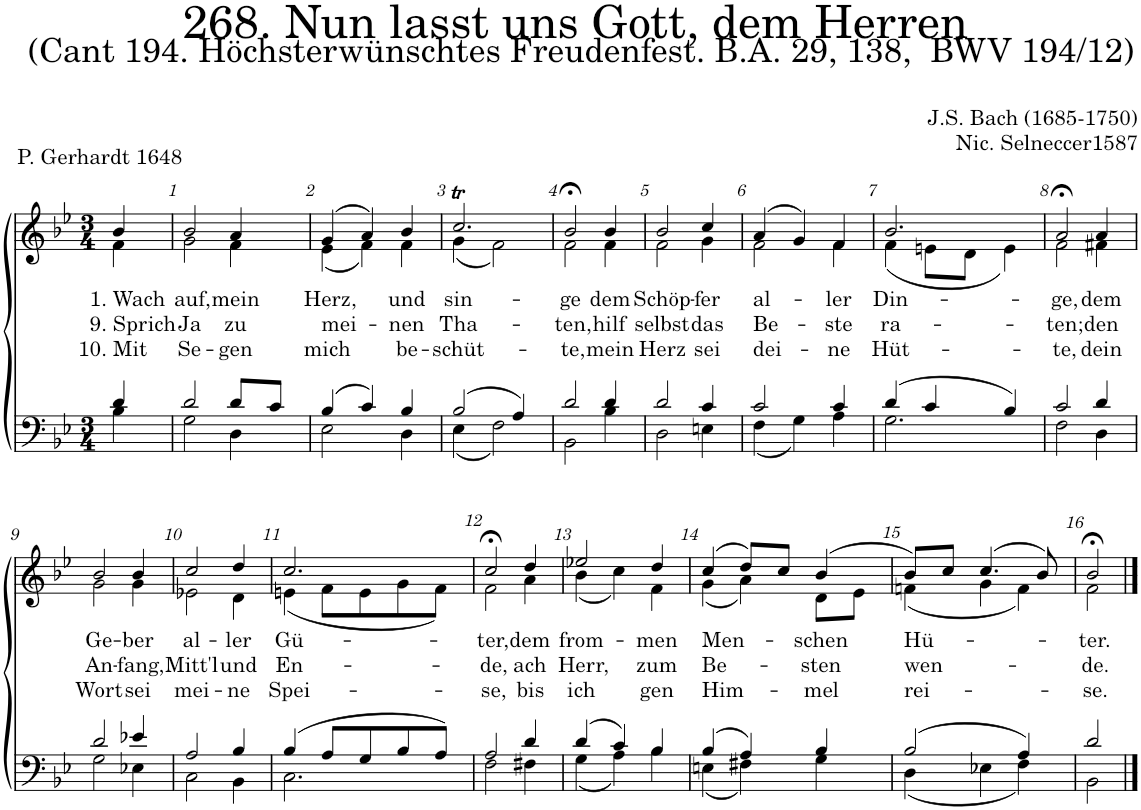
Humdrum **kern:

**kern	**kern	**text	**text	**text
*part2	*part1	*part1	*part1	*part1
*staff2	*staff1	*staff1	*staff1	*staff1
*I"Tenor/Bass	*I"Soprano/Alto	*	*	*
*clefF4	*clefG2	*	*	*
*k[b-e-]	*k[b-e-]	*	*	*
*M3/4	*M3/4	*	*	*
=	=	=	=	=
*^	*	*	*	*
!	!	!	!LO:LY:b	!LO:LY:b	!LO:LY:b
*	*	*^	*	*	*
4d'~/	4B-'~\	4b-'~/	4f'~\	1. Wach	9. Sprich	10. Mit
=1	=1	=1	=1	=1	=1	=1
!	!	!	!	!LO:LY:b	!LO:LY:b	!LO:LY:b
2d/	2G\	2b-/	2g\	auf,	Ja	Se-
!	!	!	!	!LO:LY:b	!LO:LY:b	!LO:LY:b
8d/L	4D\	4a/	4f\	mein	zu	-gen
8c/J	.	.	.	.	.	.
=2	=2	=2	=2	=2	=2	=2
!	!	!	!	!LO:LY:b	!LO:LY:b	!LO:LY:b
(4B-/	2E-\	(4g/	(4e-\	Herz,	mei-	mich
4c/)	.	4a/)	4f\)	.	.	.
!	!	!	!	!LO:LY:b	!LO:LY:b	!LO:LY:b
4B-/	4D\	4b-/	4f\	und	-nen	be-
=3	=3	=3	=3	=3	=3	=3
!	!	!	!	!LO:LY:b	!LO:LY:b	!LO:LY:b
(2B-/	(4E-\	2.ccT/	(4g\	sin-	Tha-	-schüt-
.	2F\)	.	2f\)	.	.	.
4A/)	.	.	.	.	.	.
=4	=4	=4	=4	=4	=4	=4
!	!	!	!	!LO:LY:b	!LO:LY:b	!LO:LY:b
2d'~/	2BB-'~\	2b-;<'~,/	2f'~\	-ge	-ten,	-te,
!	!	!	!	!LO:LY:b	!LO:LY:b	!LO:LY:b
4d/	4B-\	4b-/	4f\	dem	hilf	mein
=5	=5	=5	=5	=5	=5	=5
!	!	!	!	!LO:LY:b	!LO:LY:b	!LO:LY:b
2d/	2D\	2b-/	2f\	Schöp-	selbst	Herz
!	!	!	!	!LO:LY:b	!LO:LY:b	!LO:LY:b
4c/	4En\	4cc/	4g\	-fer	das	sei
=6	=6	=6	=6	=6	=6	=6
!	!	!	!	!LO:LY:b	!LO:LY:b	!LO:LY:b
2c/	(4F\	(4a/	2f\	al-	Be-	dei-
.	4G\)	4g/)	.	.	.	.
!	!	!	!	!LO:LY:b	!LO:LY:b	!LO:LY:b
4c/	4A\	4f/	4f\	-ler	-ste	-ne
=7	=7	=7	=7	=7	=7	=7
!	!	!	!	!LO:LY:b	!LO:LY:b	!LO:LY:b
(4d/	2.G\	2.b-/	(4f\	Din-	ra-	Hüt-
4c/	.	.	8en\L	.	.	.
.	.	.	8d\J	.	.	.
4B-/)	.	.	4e\)	.	.	.
=8	=8	=8	=8	=8	=8	=8
!	!	!	!	!LO:LY:b	!LO:LY:b	!LO:LY:b
2c'~/	2F'~\	2a;<'~,/	2f'~\	-ge,	-ten;	-te,
!	!	!	!	!LO:LY:b	!LO:LY:b	!LO:LY:b
4d/	4D\	4a/	4f#X\	dem	den	dein
!!LO:LB:g=z	!!
=9	=9	=9	=9	=9	=9	=9
!	!	!	!	!LO:LY:b	!LO:LY:b	!LO:LY:b
2d/	2G\	2b-/	2g\	Ge-	An-	Wort
!	!	!	!	!LO:LY:b	!LO:LY:b	!LO:LY:b
4e-X/	4E-X\	4b-/	4g\	-ber	-fang,	sei
=10	=10	=10	=10	=10	=10	=10
!	!	!	!	!LO:LY:b	!LO:LY:b	!LO:LY:b
2A/	2C\	2cc/	2e-X\	al-	Mitt'l	mei-
!	!	!	!	!LO:LY:b	!LO:LY:b	!LO:LY:b
4B-/	4BB-\	4dd/	4d\	-ler	und	-ne
=11	=11	=11	=11	=11	=11	=11
!	!	!	!	!LO:LY:b	!LO:LY:b	!LO:LY:b
(4B-/	2.C\	2.cc/	(4en\	Gü-	En-	Spei-
8A/L	.	.	8f\L	.	.	.
8G/	.	.	8e\	.	.	.
8B-/	.	.	8g\	.	.	.
8A/J)	.	.	8f\J)	.	.	.
=12	=12	=12	=12	=12	=12	=12
!	!	!	!	!LO:LY:b	!LO:LY:b	!LO:LY:b
2A/	2F\	2cc;<,/	2f\	-ter,	-de,	-se,
!	!	!	!	!LO:LY:b	!LO:LY:b	!LO:LY:b
4d/	4F#X\	4dd/	4a\	dem	ach	bis
=13	=13	=13	=13	=13	=13	=13
!	!	!	!	!LO:LY:b	!LO:LY:b	!LO:LY:b
(4d/	(4G\	2ee-X/	(4b-\	from-	Herr,	ich
4c/)	4A\)	.	4cc\)	.	.	.
!	!	!	!	!LO:LY:b	!LO:LY:b	!LO:LY:b
4B-/	4B-\	4dd/	4f\	-men	zum	gen
=14	=14	=14	=14	=14	=14	=14
!	!	!	!	!LO:LY:b	!LO:LY:b	!LO:LY:b
(4B-/	(4En\	(4cc;</	(4g\	Men-	Be-	Him-
4A/)	4F#X\)	8dd/L)	4a\)	.	.	.
.	.	8cc/J	.	.	.	.
!	!	!	!	!LO:LY:b	!LO:LY:b	!LO:LY:b
4B-/	4G\	(4b-/	8d\L	-schen	-sten	-mel
.	.	.	8e-\J	.	.	.
=15	=15	=15	=15	=15	=15	=15
!	!	!	!	!LO:LY:b	!LO:LY:b	!LO:LY:b
(2B-/	(4D\	8b-;</L)	(4fn\	Hü-	wen-	rei-
.	.	8cc/J	.	.	.	.
.	4E-X\	(4.cc/	4g\	.	.	.
4A/)	4F\)	.	4f\)	.	.	.
.	.	8b-/)	.	.	.	.
=16	=16	=16	=16	=16	=16	=16
!	!	!	!	!LO:LY:b	!LO:LY:b	!LO:LY:b
2d/	2BB-\	2b-;</	2f\	-ter.	-de.	-se.
*v	*v	*	*	*	*	*
*	*v	*v	*	*	*
==	==	==	==	==
*-	*-	*-	*-	*-
